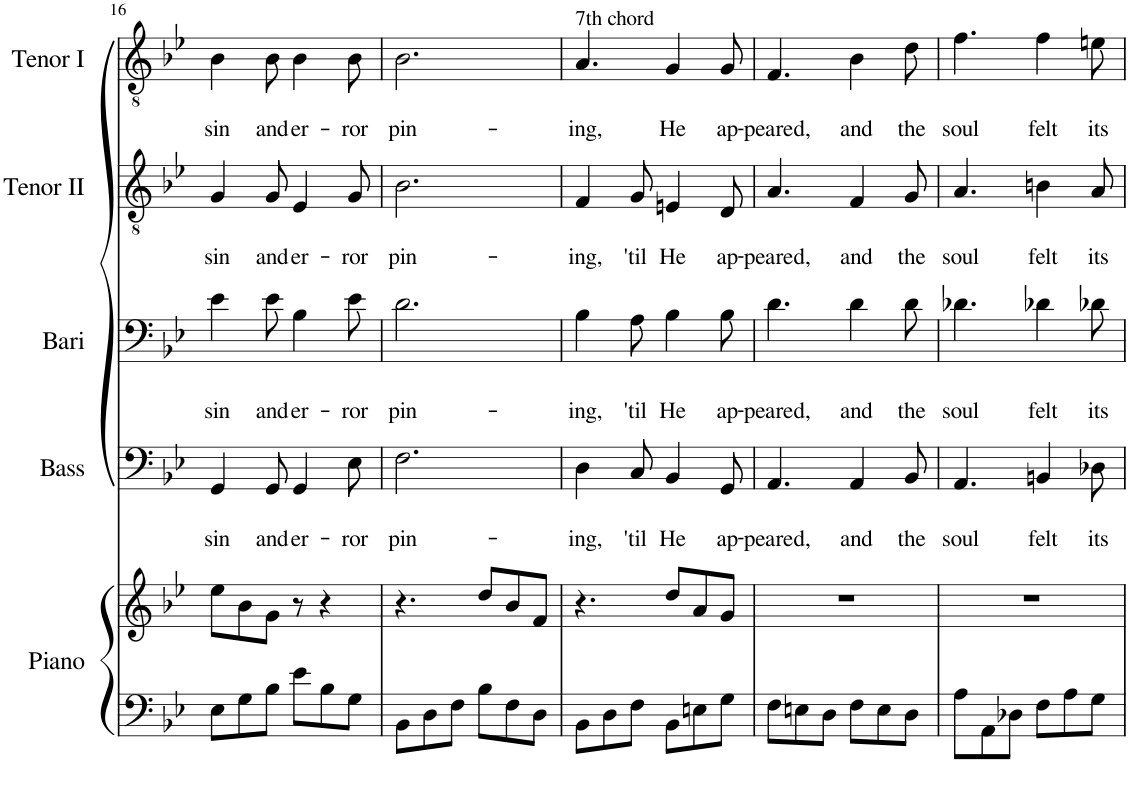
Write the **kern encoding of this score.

**kern	**kern	**kern	**text	**text	**kern	**text	**text	**kern	**text	**text	**kern	**text	**text
*part5	*part5	*part4	*part4	*part4	*part3	*part3	*part3	*part2	*part2	*part2	*part1	*part1	*part1
*staff6	*staff5	*staff4	*staff4	*staff4	*staff3	*staff3	*staff3	*staff2	*staff2	*staff2	*staff1	*staff1	*staff1
*I"Piano	*	*I"Bass	*	*	*I"Baritone	*	*	*I"Tenor II	*	*	*I"Tenor I	*	*
*I'Piano	*	*I'Bass	*	*	*I'Bari	*	*	*I'Tenor II	*	*	*I'Tenor I	*	*
!!LO:PB:g=z
*clefF4	*clefG2	*clefF4	*	*	*clefF4	*	*	*clefGv2	*	*	*clefGv2	*	*
*k[b-e-]	*k[b-e-]	*k[b-e-]	*	*	*k[b-e-]	*	*	*k[b-e-]	*	*	*k[b-e-]	*	*
*M6/8	*M6/8	*M6/8	*	*	*M6/8	*	*	*M6/8	*	*	*M6/8	*	*
=16	=16	=16	=16	=16	=16	=16	=16	=16	=16	=16	=16	=16	=16
!	!	!	!	!LO:LY:b	!	!	!LO:LY:b	!	!	!LO:LY:b	!	!	!LO:LY:b
8E-\L	8ee-\L	4GG/	.	sin	4e-\	.	sin	4G/	.	sin	4B-\	.	sin
8G\	8b-\	.	.	.	.	.	.	.	.	.	.	.	.
!	!	!	!	!LO:LY:b	!	!	!LO:LY:b	!	!	!LO:LY:b	!	!	!LO:LY:b
8B-\J	8g\J	8GG/	.	and	8e-\	.	and	8G/	.	and	8B-\	.	and
!	!	!	!	!LO:LY:b	!	!	!LO:LY:b	!	!	!LO:LY:b	!	!	!LO:LY:b
8e-\L	8r	4GG/	.	er-	4B-\	.	er-	4E-/	.	er-	4B-\	.	er-
8B-\	4r	.	.	.	.	.	.	.	.	.	.	.	.
!	!	!	!	!LO:LY:b	!	!	!LO:LY:b	!	!	!LO:LY:b	!	!	!LO:LY:b
8G\J	.	8E-\	.	-ror	8e-\	.	-ror	8G/	.	-ror	8B-\	.	-ror
=17	=17	=17	=17	=17	=17	=17	=17	=17	=17	=17	=17	=17	=17
!	!	!	!	!LO:LY:b	!	!	!LO:LY:b	!	!	!LO:LY:b	!	!	!LO:LY:b
8BB-\L	4.r	2.F\	.	pin-	2.d\	.	pin-	2.B-\	.	pin-	2.B-\	.	pin-
8D\	.	.	.	.	.	.	.	.	.	.	.	.	.
8F\J	.	.	.	.	.	.	.	.	.	.	.	.	.
8B-\L	8dd/L	.	.	.	.	.	.	.	.	.	.	.	.
8F\	8b-/	.	.	.	.	.	.	.	.	.	.	.	.
8D\J	8f/J	.	.	.	.	.	.	.	.	.	.	.	.
=18	=18	=18	=18	=18	=18	=18	=18	=18	=18	=18	=18	=18	=18
!	!	!	!	!	!	!	!	!	!	!	!LO:TX:a:t=7th chord	!	!
!	!	!	!	!LO:LY:b	!	!	!LO:LY:b	!	!	!LO:LY:b	!	!	!LO:LY:b
8BB-\L	4.r	4D\	.	-ing,	4B-\	.	-ing,	4F/	.	-ing,	4.A/	.	-ing,
8D\	.	.	.	.	.	.	.	.	.	.	.	.	.
!	!	!	!	!LO:LY:b	!	!	!LO:LY:b	!	!	!LO:LY:b	!	!	!
8F\J	.	8C/	.	'til	8A\	.	'til	8G/	.	'til	.	.	.
!	!	!	!	!LO:LY:b	!	!	!LO:LY:b	!	!	!LO:LY:b	!	!	!LO:LY:b
8BB-\L	8dd/L	4BB-/	.	He	4B-\	.	He	4En/	.	He	4G/	.	He
8En\	8a/	.	.	.	.	.	.	.	.	.	.	.	.
!	!	!	!	!LO:LY:b	!	!	!LO:LY:b	!	!	!LO:LY:b	!	!	!LO:LY:b
8G\J	8g/J	8GG/	.	ap-	8B-\	.	ap-	8D/	.	ap-	8G/	.	ap-
=19	=19	=19	=19	=19	=19	=19	=19	=19	=19	=19	=19	=19	=19
!	!	!	!	!LO:LY:b	!	!	!LO:LY:b	!	!	!LO:LY:b	!	!	!LO:LY:b
8F\L	2.r	4.AA/	.	-peared,	4.d\	.	-peared,	4.A/	.	-peared,	4.F/	.	-peared,
8En\	.	.	.	.	.	.	.	.	.	.	.	.	.
8D\J	.	.	.	.	.	.	.	.	.	.	.	.	.
!	!	!	!	!LO:LY:b	!	!	!LO:LY:b	!	!	!LO:LY:b	!	!	!LO:LY:b
8F\L	.	4AA/	.	and	4d\	.	and	4F/	.	and	4B-\	.	and
8E\	.	.	.	.	.	.	.	.	.	.	.	.	.
!	!	!	!	!LO:LY:b	!	!	!LO:LY:b	!	!	!LO:LY:b	!	!	!LO:LY:b
8D\J	.	8BB-/	.	the	8d\	.	the	8G/	.	the	8d\	.	the
=20	=20	=20	=20	=20	=20	=20	=20	=20	=20	=20	=20	=20	=20
!	!	!	!	!LO:LY:b	!	!	!LO:LY:b	!	!	!LO:LY:b	!	!	!LO:LY:b
8A\L	2.r	4.AA/	.	soul	4.d-X\	.	soul	4.A/	.	soul	4.f\	.	soul
8AA\	.	.	.	.	.	.	.	.	.	.	.	.	.
8D-X\J	.	.	.	.	.	.	.	.	.	.	.	.	.
!	!	!	!	!LO:LY:b	!	!	!LO:LY:b	!	!	!LO:LY:b	!	!	!LO:LY:b
8F\L	.	4BBn/	.	felt	4d-X\	.	felt	4Bn\	.	felt	4f\	.	felt
8A\	.	.	.	.	.	.	.	.	.	.	.	.	.
!	!	!	!	!LO:LY:b	!	!	!LO:LY:b	!	!	!LO:LY:b	!	!	!LO:LY:b
8G\J	.	8D-X\	.	its	8d-X\	.	its	8A/	.	its	8en\	.	its
=	=	=	=	=	=	=	=	=	=	=	=	=	=
*-	*-	*-	*-	*-	*-	*-	*-	*-	*-	*-	*-	*-	*-
